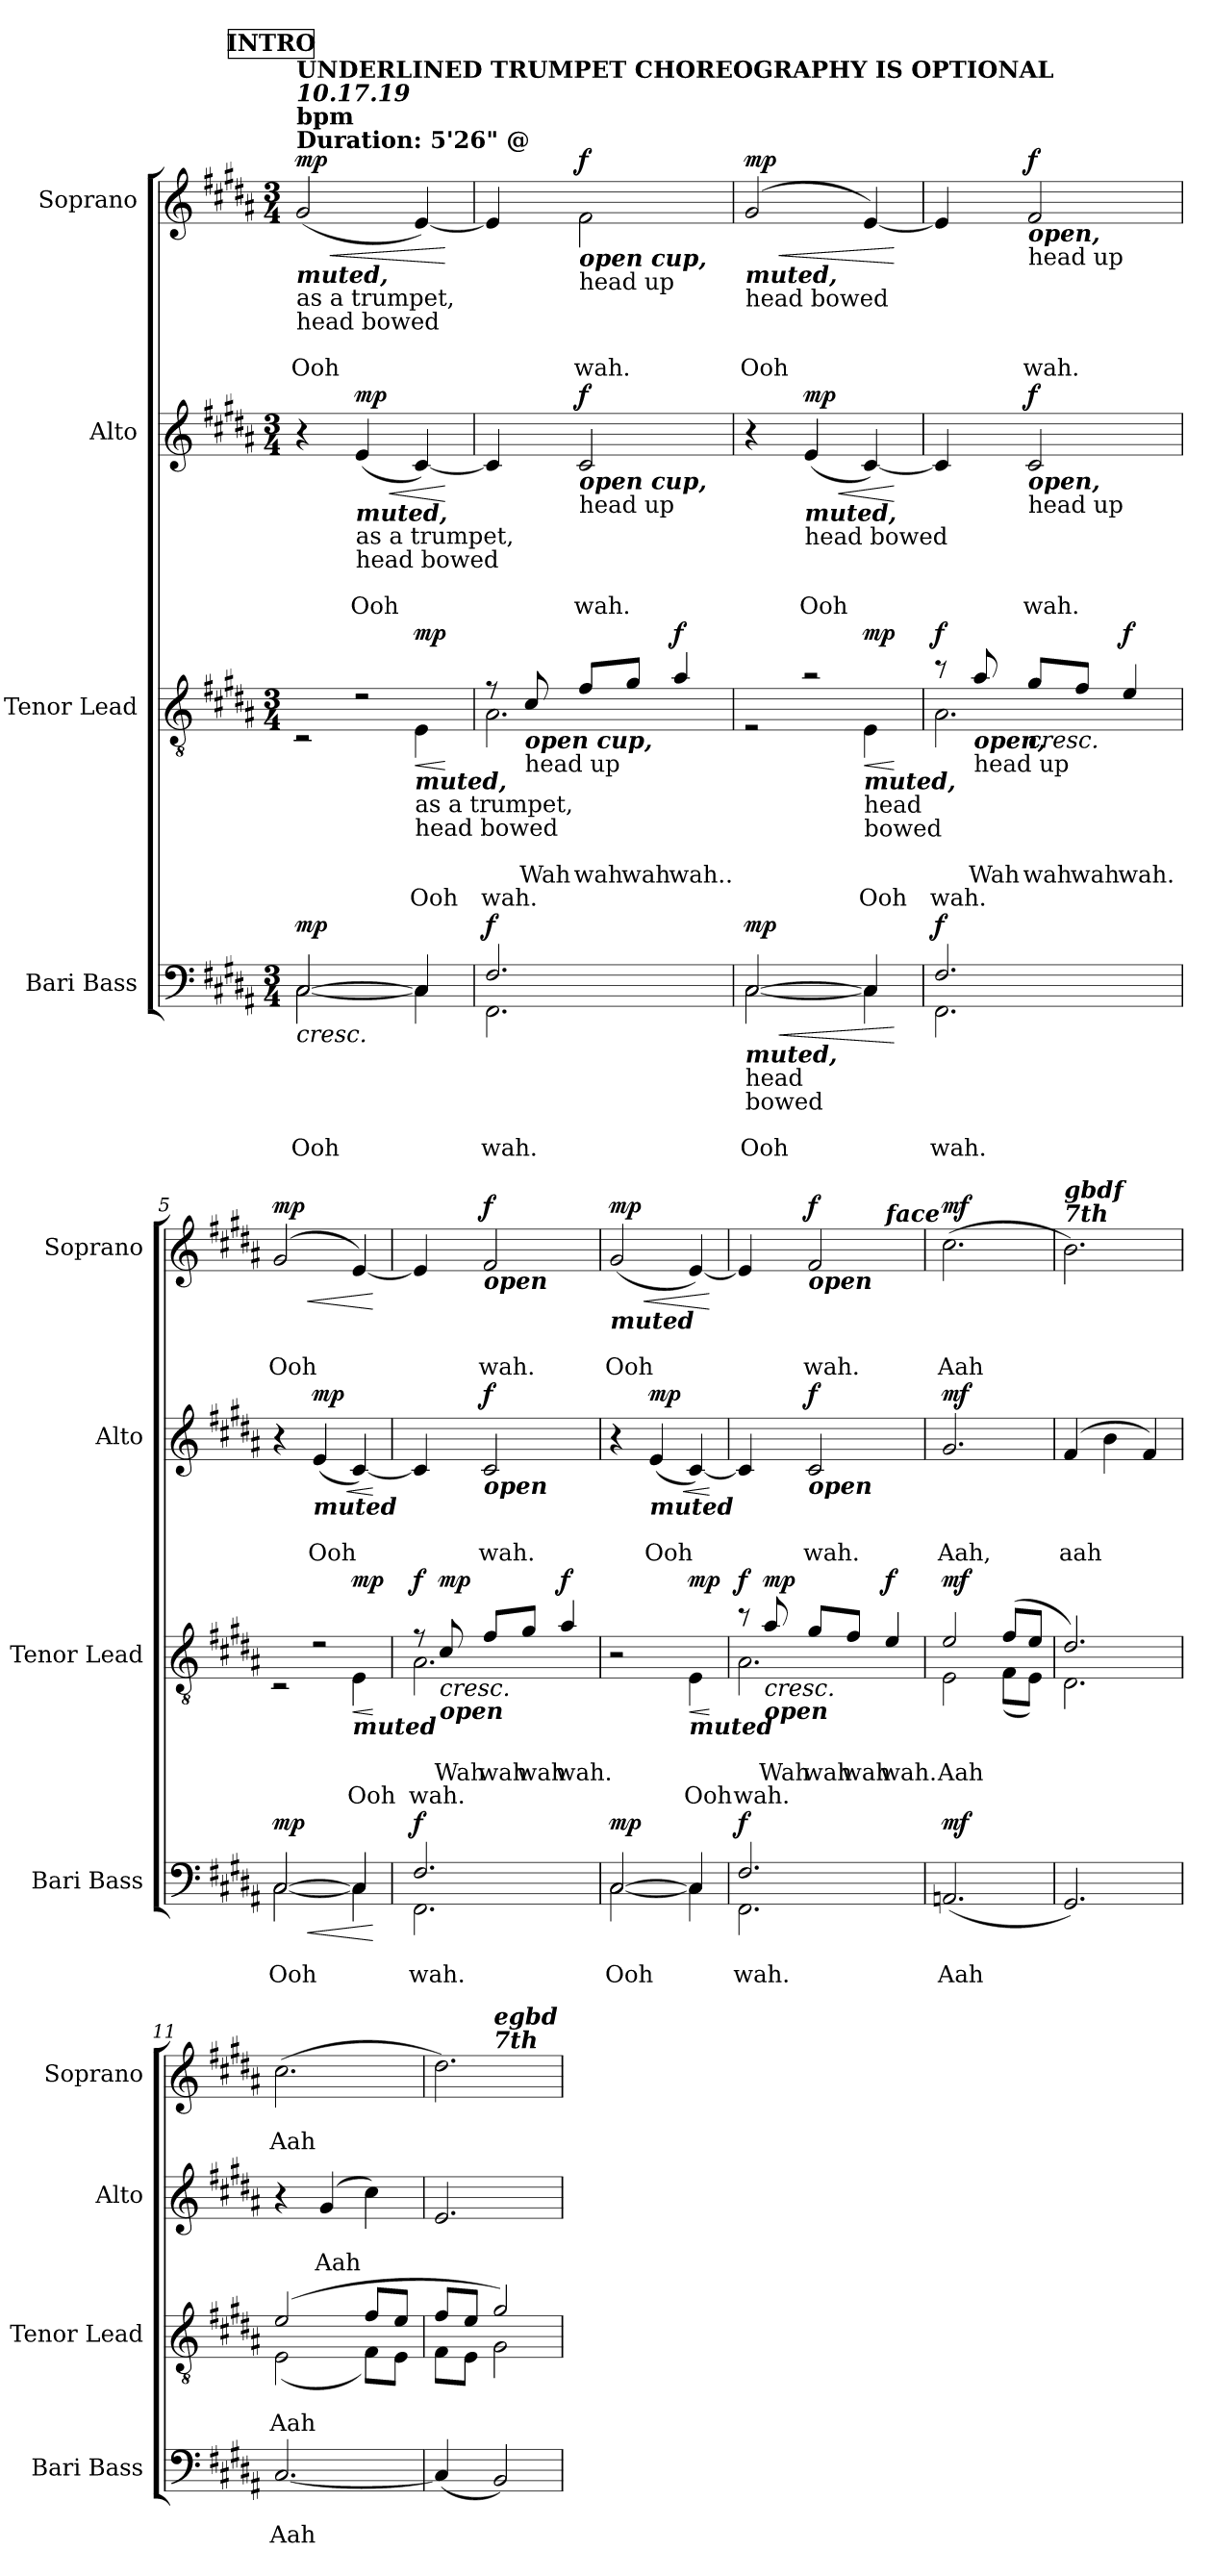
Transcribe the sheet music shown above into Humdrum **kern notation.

**kern	**text	**text	**dynam	**kern	**text	**text	**text	**dynam	**kern	**text	**text	**dynam	**kern	**text	**text	**dynam
*part4	*part4	*part4	*part4	*part3	*part3	*part3	*part3	*part3	*part2	*part2	*part2	*part2	*part1	*part1	*part1	*part1
*staff4	*staff4	*staff4	*staff4	*staff3	*staff3	*staff3	*staff3	*staff3	*staff2	*staff2	*staff2	*staff2	*staff1	*staff1	*staff1	*staff1
*I"Bari Bass	*	*	*	*I"Tenor Lead	*	*	*	*	*I"Alto	*	*	*	*I"Soprano	*	*	*
*I'Bari Bass	*	*	*	*I'Tenor  Lead	*	*	*	*	*I'Alto	*	*	*	*I'Soprano	*	*	*
*clefF4	*	*	*	*clefGv2	*	*	*	*	*clefG2	*	*	*	*clefG2	*	*	*
*k[f#c#g#d#a#]	*	*	*	*k[f#c#g#d#a#]	*	*	*	*	*k[f#c#g#d#a#]	*	*	*	*k[f#c#g#d#a#]	*	*	*
*M3/4	*	*	*	*M3/4	*	*	*	*	*M3/4	*	*	*	*M3/4	*	*	*
*MM95	*	*	*	*MM95	*	*	*	*	*MM95	*	*	*	*MM95	*	*	*
!!LO:REH:place=s1:a:B:fs=14:t=INTRO
=1	=1	=1	=1	=1	=1	=1	=1	=1	=1	=1	=1	=1	=1	=1	=1	=1
!	!	!	!	!	!	!	!	!	!	!	!	!	!LO:TX:a:B:t=Duration&colon; 5'26" @	!	!	!
!	!	!	!	!	!	!	!	!	!	!	!	!	!LO:TX:a:B:t=bpm	!	!	!
!	!	!	!	!	!	!	!	!	!	!	!	!	!LO:TX:a:Bi:t=10.17.19	!	!	!
!	!	!	!	!	!	!	!	!	!	!	!	!	!LO:TX:a:B:t=UNDERLINED TRUMPET CHOREOGRAPHY IS OPTIONAL	!	!	!
!	!	!	!	!	!	!	!	!	!	!	!	!	!LO:TX:b:Bi:t=muted,	!	!	!
!	!	!	!	!	!	!	!	!	!	!	!	!	!LO:TX:b:t=as a trumpet,	!	!	!
!	!	!	!	!	!	!	!	!	!	!	!	!	!LO:TX:b:t=head bowed	!	!	!
!LO:TX:b:Bi:t=muted,	!	!	!	!	!	!	!	!	!	!	!	!	!	!	!	!
!LO:TX:b:t=as a trumpet,	!	!	!	!	!	!	!	!	!	!	!	!	!	!	!	!
!LO:TX:b:t=head bowed	!	!	!	!	!	!	!	!	!	!	!	!	!	!	!	!
!	!	!LO:LY:b	!LO:HP:b	!	!	!	!	!	!	!	!	!	!	!	!LO:LY:b	!LO:HP:b
*^	*	*	*	*^	*	*	*	*	*	*	*	*	*	*	*	*
!	!	!	!	!LO:DY:n=1:a	!	!	!	!	!	!	!	!	!	!	!	!	!	!LO:DY:n=1:a
[2C#/	[2C#\	.	Ooh	< mp	4ryy	2r	.	.	.	.	4r	.	.	.	(<2g#/	.	Ooh	< mp
!	!	!	!	!	!	!	!	!	!	!	!LO:TX:b:Bi:t=muted,	!	!	!	!	!	!	!
!	!	!	!	!	!	!	!	!	!	!	!LO:TX:b:t=as a trumpet,	!	!	!	!	!	!	!
!	!	!	!	!	!	!	!	!	!	!	!LO:TX:b:t=head bowed	!	!	!	!	!	!	!
!	!	!	!	!	!	!	!	!	!	!	!	!	!LO:LY:b	!LO:HP:b	!	!	!	!
!	!	!	!	!	!	!	!	!	!	!	!	!	!	!LO:DY:n=1:a	!	!	!	!
.	.	.	.	.	2r	.	.	.	.	.	(<4e/	.	Ooh	< mp	.	.	.	.
!	!	!	!	!	!	!LO:TX:b:Bi:t=muted,	!	!	!	!	!	!	!	!	!	!	!	!
!	!	!	!	!	!	!LO:TX:b:t=as a trumpet,	!	!	!	!	!	!	!	!	!	!	!	!
!	!	!	!	!	!	!LO:TX:b:t=head bowed	!	!	!	!	!	!	!	!	!	!	!	!
!	!	!	!	!	!	!	!	!	!LO:LY:b	!LO:HP:b	!	!	!	!	!	!	!	!
!	!	!	!	!	!	!	!	!	!	!LO:DY:n=1:a	!	!	!	!	!	!	!	!
4C#/]	4C#\]	.	.	.	.	4E\	.	.	Ooh	< mp	[4c#/)	.	.	.	[4e/)	.	.	.
*v	*v	*	*	*	*	*	*	*	*	*	*	*	*	*	*	*	*	*
*	*	*	*	*v	*v	*	*	*	*	*	*	*	*	*	*	*	*
.	.	.	.	.	.	.	.	[	.	.	.	[	.	.	.	[
=2	=2	=2	=2	=2	=2	=2	=2	=2	=2	=2	=2	=2	=2	=2	=2	=2
!	!	!	!	!	!	!	!	!	!	!	!	!	!LO:TX:a:Bi:t=7th	!	!	!
!	!	!	!	!	!	!	!	!	!	!	!	!	!LO:TX:a:Bi:t=face	!	!	!
!	!	!	!	!LO:TX:b:Bi:t=open cup,	!	!	!	!	!	!	!	!	!	!	!	!
!	!	!	!	!LO:TX:b:t=head up	!	!	!	!	!	!	!	!	!	!	!	!
!LO:TX:b:Bi:t=open cup,	!	!	!	!	!	!	!	!	!	!	!	!	!	!	!	!
!LO:TX:b:t=head up	!	!	!	!	!	!	!	!	!	!	!	!	!	!	!	!
!	!	!LO:LY:b	!LO:DY:a	!	!	!	!LO:LY:b	!	!	!	!	!	!	!	!	!
*^	*	*	*	*^	*	*	*	*	*^	*	*	*	*^	*	*	*
2.F#/	2.FF#\	.	wah.	f	8r	2.A#\	.	.	wah.	.	4c#/]	4ryy	.	.	.	4e/]	4ryy	.	.	.
!	!	!	!	!	!LO:TX:b:Bi:t=open cup,	!	!	!	!	!	!	!	!	!	!	!	!	!	!	!
!	!	!	!	!	!LO:TX:b:t=head up	!	!	!	!	!	!	!	!	!	!	!	!	!	!	!
!	!	!	!	!	!	!	!	!LO:LY:b	!	!	!	!	!	!	!	!	!	!	!	!
.	.	.	.	.	8c#/	.	.	Wah	.	.	.	.	.	.	.	.	.	.	.	.
!	!	!	!	!	!	!	!	!	!	!	!	!	!	!	!	!LO:TX:b:Bi:t=open cup,	!	!	!	!
!	!	!	!	!	!	!	!	!	!	!	!	!	!	!	!	!LO:TX:b:t=head up	!	!	!	!
!	!	!	!	!	!	!	!	!	!	!	!LO:TX:b:Bi:t=open cup,	!	!	!	!	!	!	!	!	!
!	!	!	!	!	!	!	!	!	!	!	!LO:TX:b:t=head  up	!	!	!	!	!	!	!	!	!
!	!	!	!	!	!	!	!	!LO:LY:b	!	!	!	!	!	!LO:LY:b	!LO:DY:a	!	!	!	!LO:LY:b	!LO:DY:a
.	.	.	.	.	8f#/L	.	.	wah	.	.	2c#/	4c#/yy	.	wah.	f	2ryy	2f#\	.	wah.	f
!	!	!	!	!	!	!	!	!LO:LY:b	!	!	!	!	!	!	!	!	!	!	!	!
.	.	.	.	.	8g#/J	.	.	wah	.	.	.	.	.	.	.	.	.	.	.	.
!	!	!	!	!	!	!	!	!LO:LY:b	!	!LO:DY:a	!	!	!	!	!	!	!	!	!	!
.	.	.	.	.	4a#/	.	.	wah..	.	f	.	4c#/yy	.	.	.	.	.	.	.	.
=3	=3	=3	=3	=3	=3	=3	=3	=3	=3	=3	=3	=3	=3	=3	=3	=3	=3	=3	=3	=3
!	!	!	!	!	!	!	!	!	!	!	!	!	!	!	!	!LO:TX:b:Bi:t=muted,	!	!	!	!
!	!	!	!	!	!	!	!	!	!	!	!	!	!	!	!	!LO:TX:b:t=head bowed	!	!	!	!
!LO:TX:b:Bi:t=muted,	!	!	!	!	!	!	!	!	!	!	!	!	!	!	!	!	!	!	!	!
!LO:TX:b:t=head	!	!	!	!	!	!	!	!	!	!	!	!	!	!	!	!	!	!	!	!
!LO:TX:b:t=bowed	!	!	!	!	!	!	!	!	!	!	!	!	!	!	!	!	!	!	!	!
!	!	!	!LO:LY:b	!LO:HP:b	!	!	!	!	!	!	!	!	!	!	!	!	!	!	!LO:LY:b	!LO:HP:b
!	!	!	!	!LO:DY:n=1:a	!	!	!	!	!	!	!	!	!	!	!	!	!	!	!	!LO:DY:n=1:a
*	*	*	*	*	*	*	*	*	*	*	*v	*v	*	*	*	*	*	*	*	*
[2C#/	[2C#\	.	Ooh	< mp	4ryy	2r	.	.	.	.	4r	.	.	.	(<2g#/	4ryy	.	Ooh	< mp
!	!	!	!	!	!	!	!	!	!	!	!LO:TX:b:Bi:t=muted,	!	!	!	!	!	!	!	!
!	!	!	!	!	!	!	!	!	!	!	!LO:TX:b:t=head bowed	!	!	!	!	!	!	!	!
!	!	!	!	!	!	!	!	!	!	!	!	!	!LO:LY:b	!LO:HP:b	!	!	!	!	!
!	!	!	!	!	!	!	!	!	!	!	!	!	!	!LO:DY:n=1:a	!	!	!	!	!
.	.	.	.	.	2r	.	.	.	.	.	(<4e/	.	Ooh	< mp	.	4g#/yy	.	.	.
!	!	!	!	!	!	!LO:TX:b:Bi:t=muted,	!	!	!	!	!	!	!	!	!	!	!	!	!
!	!	!	!	!	!	!LO:TX:b:t=head	!	!	!	!	!	!	!	!	!	!	!	!	!
!	!	!	!	!	!	!LO:TX:b:t=bowed	!	!	!	!	!	!	!	!	!	!	!	!	!
!	!	!	!	!	!	!	!	!	!LO:LY:b	!LO:HP:b	!	!	!	!	!	!	!	!	!
!	!	!	!	!	!	!	!	!	!	!LO:DY:n=1:a	!	!	!	!	!	!	!	!	!
4C#/]	4C#\]	.	.	.	.	4E\	.	.	Ooh	< mp	[4c#/)	.	.	.	[4e/)	4ryy	.	.	.
*v	*v	*	*	*	*	*	*	*	*	*	*	*	*	*	*v	*v	*	*	*
*	*	*	*	*v	*v	*	*	*	*	*	*	*	*	*	*	*	*
.	.	.	[	.	.	.	.	[	.	.	.	[	.	.	.	[
=4	=4	=4	=4	=4	=4	=4	=4	=4	=4	=4	=4	=4	=4	=4	=4	=4
!	!	!	!	!	!	!	!	!	!	!	!	!	!LO:TX:a:Bi:t=7th	!	!	!
!	!	!	!	!	!	!	!	!	!	!	!	!	!LO:TX:a:Bi:t=face	!	!	!
!	!	!	!	!LO:TX:b:Bi:t=head	!	!	!	!	!	!	!	!	!	!	!	!
!	!	!	!	!LO:TX:b:t=up	!	!	!	!	!	!	!	!	!	!	!	!
!LO:TX:b:Bi:t=open,	!	!	!	!	!	!	!	!	!	!	!	!	!	!	!	!
!LO:TX:b:t=head up	!	!	!	!	!	!	!	!	!	!	!	!	!	!	!	!
!	!	!LO:LY:b	!LO:DY:a	!	!	!	!LO:LY:b	!LO:DY:a	!	!	!	!	!	!	!	!
*^	*	*	*	*^	*	*	*	*	*^	*	*	*	*^	*	*	*
2.F#/	2.FF#\	.	wah.	f	8r	2.A#\	.	.	wah.	f	4c#/]	4ryy	.	.	.	4e/]	4ryy	.	.	.
!	!	!	!	!	!LO:TX:b:Bi:t=open,	!	!	!	!	!	!	!	!	!	!	!	!	!	!	!
!	!	!	!	!	!LO:TX:b:t=head up	!	!	!	!	!	!	!	!	!	!	!	!	!	!	!
!	!	!	!	!	!	!	!	!LO:LY:b	!	!LO:DY:a	!	!	!	!	!	!	!	!	!	!
!	!	!	!	!	!	!	!	!	!	!LO:DY:n=1:a	!	!	!	!	!	!	!	!	!	!
.	.	.	.	.	8a#/	.	.	Wah	.	mf mp	.	.	.	.	.	.	.	.	.	.
!	!	!	!	!	!	!	!	!	!	!	!	!	!	!	!	!LO:TX:b:Bi:t=open,	!	!	!	!
!	!	!	!	!	!	!	!	!	!	!	!	!	!	!	!	!LO:TX:b:t=head up	!	!	!	!
!	!	!	!	!	!	!	!	!	!	!	!LO:TX:b:Bi:t=open,	!	!	!	!	!	!	!	!	!
!	!	!	!	!	!	!	!	!	!	!	!LO:TX:b:t=head up	!	!	!	!	!	!	!	!	!
!	!	!	!	!	!	!	!	!LO:LY:b	!	!LO:HP:b	!	!	!	!LO:LY:b	!LO:DY:a	!	!	!	!LO:LY:b	!LO:DY:a
.	.	.	.	.	8g#/L	.	.	wah	.	<	2c#/	4c#/yy	.	wah.	f	2f#/	4f#/yy	.	wah.	f
!	!	!	!	!	!	!	!	!LO:LY:b	!	!	!	!	!	!	!	!	!	!	!	!
.	.	.	.	.	8f#/J	.	.	wah	.	.	.	.	.	.	.	.	.	.	.	.
!	!	!	!	!	!	!	!	!LO:LY:b	!	!LO:DY:n=2:a	!	!	!	!	!	!	!	!	!	!
.	.	.	.	.	4e/	.	.	wah.	.	f	.	4c#/yy	.	.	.	.	4f#/yy	.	.	.
*v	*v	*	*	*	*	*	*	*	*	*	*v	*v	*	*	*	*v	*v	*	*	*
*	*	*	*	*v	*v	*	*	*	*	*	*	*	*	*	*	*	*
.	.	.	.	.	.	.	.	[	.	.	.	.	.	.	.	.
=5	=5	=5	=5	=5	=5	=5	=5	=5	=5	=5	=5	=5	=5	=5	=5	=5
!	!	!	!	!	!	!	!	!	!	!	!	!	!LO:TX:b:Bi:t=muted	!	!	!
!LO:TX:b:Bi:t=muted,	!	!	!	!	!	!	!	!	!	!	!	!	!	!	!	!
!LO:TX:b:t=head	!	!	!	!	!	!	!	!	!	!	!	!	!	!	!	!
!LO:TX:b:t=bowed	!	!	!	!	!	!	!	!	!	!	!	!	!	!	!	!
!	!	!LO:LY:b	!LO:HP:b	!	!	!	!	!	!	!	!	!	!	!	!LO:LY:b	!LO:HP:b
*^	*	*	*	*^	*	*	*	*	*	*	*	*	*^	*	*	*
!	!	!	!	!LO:DY:n=1:a	!	!	!	!	!	!	!	!	!	!	!	!	!	!	!LO:DY:n=1:a
[2C#/	[2C#\	.	Ooh	< mp	4ryy	2r	.	.	.	.	4r	.	.	.	(<2g#/	4ryy	.	Ooh	< mp
!	!	!	!	!	!	!	!	!	!	!	!LO:TX:b:Bi:t=muted	!	!	!	!	!	!	!	!
!	!	!	!	!	!	!	!	!	!	!	!	!	!LO:LY:b	!LO:HP:b	!	!	!	!	!
!	!	!	!	!	!	!	!	!	!	!	!	!	!	!LO:DY:n=1:a	!	!	!	!	!
.	.	.	.	.	2r	.	.	.	.	.	(<4e/	.	Ooh	< mp	.	4g#/yy	.	.	.
!	!	!	!	!	!	!LO:TX:b:Bi:t=muted	!	!	!	!	!	!	!	!	!	!	!	!	!
!	!	!	!	!	!	!	!	!	!LO:LY:b	!LO:HP:b	!	!	!	!	!	!	!	!	!
!	!	!	!	!	!	!	!	!	!	!LO:DY:n=1:a	!	!	!	!	!	!	!	!	!
4C#/]	4C#\]	.	.	.	.	4E\	.	.	Ooh	< mp	[4c#/)	.	.	.	[4e/)	4ryy	.	.	.
*v	*v	*	*	*	*	*	*	*	*	*	*	*	*	*	*v	*v	*	*	*
*	*	*	*	*v	*v	*	*	*	*	*	*	*	*	*	*	*	*
.	.	.	[	.	.	.	.	[	.	.	.	[	.	.	.	[
=6	=6	=6	=6	=6	=6	=6	=6	=6	=6	=6	=6	=6	=6	=6	=6	=6
!	!	!	!	!	!	!	!	!	!	!	!	!	!LO:TX:a:Bi:t=7th	!	!	!
!	!	!	!	!	!	!	!	!	!	!	!	!	!LO:TX:a:Bi:t=face	!	!	!
!	!	!	!	!LO:TX:b:Bi:t=open	!	!	!	!	!	!	!	!	!	!	!	!
!LO:TX:b:Bi:t=open,	!	!	!	!	!	!	!	!	!	!	!	!	!	!	!	!
!LO:TX:b:t=head up	!	!	!	!	!	!	!	!	!	!	!	!	!	!	!	!
!	!	!LO:LY:b	!LO:DY:a	!	!	!	!LO:LY:b	!LO:DY:a	!	!	!	!	!	!	!	!
*^	*	*	*	*^	*	*	*	*	*^	*	*	*	*^	*	*	*
*	*^	*	*	*	*	*	*	*	*	*	*	*^	*	*	*	*	*	*	*	*
2.F#/	2.FF#\	2F#/yy	.	wah.	f	8r	2.A#\	.	.	wah.	f	4c#/]	4ryy	4ryy	.	.	.	4e/]	4ryy	.	.	.
!	!	!	!	!	!	!LO:TX:b:Bi:t=open	!	!	!	!	!	!	!	!	!	!	!	!	!	!	!	!
!	!	!	!	!	!	!	!	!	!LO:LY:b	!	!LO:HP:b	!	!	!	!	!	!	!	!	!	!	!
!	!	!	!	!	!	!	!	!	!	!	!LO:DY:n=1:a	!	!	!	!	!	!	!	!	!	!	!
.	.	.	.	.	.	8c#/	.	.	Wah	.	< mp	.	.	.	.	.	.	.	.	.	.	.
!	!	!	!	!	!	!	!	!	!	!	!	!	!	!	!	!	!	!LO:TX:b:Bi:t=open	!	!	!	!
!	!	!	!	!	!	!	!	!	!	!	!	!LO:TX:b:Bi:t=open	!	!	!	!	!	!	!	!	!	!
!	!	!	!	!	!	!	!	!	!LO:LY:b	!	!	!	!	!	!	!LO:LY:b	!LO:DY:a	!	!	!	!LO:LY:b	!LO:DY:a
.	.	.	.	.	.	8f#/L	.	.	wah	.	.	2c#/	2ryy	4e/yy	.	wah.	f	2f#/	4f#/yy	.	wah.	f
!	!	!	!	!	!	!	!	!	!LO:LY:b	!	!	!	!	!	!	!	!	!	!	!	!	!
.	.	.	.	.	.	8g#/J	.	.	wah	.	.	.	.	.	.	.	.	.	.	.	.	.
!	!	!	!	!	!	!	!	!	!LO:LY:b	!	!LO:DY:n=2:a	!	!	!	!	!	!	!	!	!	!	!
.	.	4F#/yy	.	.	.	4a#/	.	.	wah.	.	f	.	.	4e/yy	.	.	.	.	4f#/yy	.	.	.
*v	*v	*v	*	*	*	*	*	*	*	*	*	*v	*v	*v	*	*	*	*v	*v	*	*	*
*	*	*	*	*v	*v	*	*	*	*	*	*	*	*	*	*	*	*
.	.	.	.	.	.	.	.	[	.	.	.	.	.	.	.	.
=7	=7	=7	=7	=7	=7	=7	=7	=7	=7	=7	=7	=7	=7	=7	=7	=7
!	!	!	!	!	!	!	!	!	!	!	!	!	!LO:TX:b:Bi:t=muted	!	!	!
!LO:TX:b:Bi:t=muted,	!	!	!	!	!	!	!	!	!	!	!	!	!	!	!	!
!LO:TX:b:t=head	!	!	!	!	!	!	!	!	!	!	!	!	!	!	!	!
!LO:TX:b:t=bowed	!	!	!	!	!	!	!	!	!	!	!	!	!	!	!	!
!	!	!LO:LY:b	!LO:DY:a	!	!	!	!	!	!	!	!	!	!	!	!LO:LY:b	!LO:HP:b
*^	*	*	*	*^	*	*	*	*	*	*	*	*	*	*	*	*
!	!	!	!	!	!	!	!	!	!	!	!	!	!	!	!	!	!	!LO:DY:n=1:a
[2C#/	[2C#\	.	Ooh	mp	4ryy	2r	.	.	.	.	4r	.	.	.	(<2g#/	.	Ooh	< mp
!	!	!	!	!	!	!	!	!	!	!	!LO:TX:b:Bi:t=muted	!	!	!	!	!	!	!
!	!	!	!	!	!	!	!	!	!	!	!	!	!LO:LY:b	!LO:HP:b	!	!	!	!
!	!	!	!	!	!	!	!	!	!	!	!	!	!	!LO:DY:n=1:a	!	!	!	!
.	.	.	.	.	2ryy	.	.	.	.	.	(<4e/	.	Ooh	< mp	.	.	.	.
!	!	!	!	!	!	!LO:TX:b:Bi:t=muted	!	!	!	!	!	!	!	!	!	!	!	!
!	!	!	!	!	!	!	!	!	!LO:LY:b	!LO:HP:b	!	!	!	!	!	!	!	!
!	!	!	!	!	!	!	!	!	!	!LO:DY:n=1:a	!	!	!	!	!	!	!	!
4C#/]	4C#\]	.	.	.	.	4E\	.	.	Ooh	< mp	[4c#/)	.	.	.	[4e/)	.	.	.
*v	*v	*	*	*	*	*	*	*	*	*	*	*	*	*	*	*	*	*
*	*	*	*	*v	*v	*	*	*	*	*	*	*	*	*	*	*	*
.	.	.	[	.	.	.	.	[	.	.	.	[	.	.	.	[
=8	=8	=8	=8	=8	=8	=8	=8	=8	=8	=8	=8	=8	=8	=8	=8	=8
!	!	!	!	!	!	!	!	!	!	!	!	!	!LO:TX:a:Bi:t=7th	!	!	!
!	!	!	!	!	!	!	!	!	!	!	!	!	!LO:TX:a:Bi:t=face	!	!	!
!	!	!	!	!LO:TX:b:Bi:t=open	!	!	!	!	!	!	!	!	!	!	!	!
!LO:TX:b:Bi:t=open,	!	!	!	!	!	!	!	!	!	!	!	!	!	!	!	!
!LO:TX:b:t=head up	!	!	!	!	!	!	!	!	!	!	!	!	!	!	!	!
!	!	!LO:LY:b	!LO:DY:a	!	!	!	!LO:LY:b	!LO:DY:a	!	!	!	!	!	!	!	!
*^	*	*	*	*^	*	*	*	*	*	*	*	*	*^	*	*	*
2.F#/	2.FF#\	.	wah.	f	8r	2.A#\	.	.	wah.	f	4c#/]	.	.	.	4e/]	2ryy	.	.	.
!	!	!	!	!	!LO:TX:b:Bi:t=open	!	!	!	!	!	!	!	!	!	!	!	!	!	!
!	!	!	!	!	!	!	!	!LO:LY:b	!	!LO:HP:b	!	!	!	!	!	!	!	!	!
!	!	!	!	!	!	!	!	!	!	!LO:DY:n=1:a	!	!	!	!	!	!	!	!	!
.	.	.	.	.	8a#/	.	.	Wah	.	< mp	.	.	.	.	.	.	.	.	.
!	!	!	!	!	!	!	!	!	!	!	!	!	!	!	!LO:TX:b:Bi:t=open	!	!	!	!
!	!	!	!	!	!	!	!	!	!	!	!LO:TX:b:Bi:t=open	!	!	!	!	!	!	!	!
!	!	!	!	!	!	!	!	!LO:LY:b	!	!	!	!	!LO:LY:b	!LO:DY:a	!	!	!	!LO:LY:b	!LO:DY:a
.	.	.	.	.	8g#/L	.	.	wah	.	.	2c#/	.	wah.	f	2f#/	.	.	wah.	f
!	!	!	!	!	!	!	!	!LO:LY:b	!	!	!	!	!	!	!	!	!	!	!
.	.	.	.	.	8f#/J	.	.	wah	.	.	.	.	.	.	.	.	.	.	.
!	!	!	!	!	!	!	!	!	!	!	!	!	!	!	!	!LO:TX:a:Bi:t=face	!	!	!
!	!	!	!	!	!	!	!	!LO:LY:b	!	!LO:DY:n=2:a	!	!	!	!	!	!	!	!	!
.	.	.	.	.	4e/	.	.	wah.	.	f	.	.	.	.	.	4ryy	.	.	.
*v	*v	*	*	*	*	*	*	*	*	*	*	*	*	*	*	*	*	*	*
*	*	*	*	*v	*v	*	*	*	*	*	*	*	*	*	*	*	*	*
.	.	.	.	.	.	.	.	[	.	.	.	.	.	.	.	.	.
!!LO:PB:g=z
=9	=9	=9	=9	=9	=9	=9	=9	=9	=9	=9	=9	=9	=9	=9	=9	=9	=9
!	!	!	!	!	!	!	!	!	!	!	!	!	!LO:TX:a:Bi:t=7th	!	!	!	!
!	!	!	!	!	!	!	!	!	!	!	!	!	!LO:TX:a:Bi:t=aceg	!	!	!	!
!	!	!LO:LY:b	!LO:DY:a	!	!	!LO:LY:b	!	!LO:DY:a	!	!	!LO:LY:b	!LO:DY:a	!	!	!	!LO:LY:b	!LO:DY:a
*	*	*	*	*^	*	*	*	*	*	*	*	*	*v	*v	*	*	*
(<2.AAn/	.	Aah	mf	2e/	2E\	.	Aah	.	mf	2.g#/	.	Aah,	mf	(>2.cc#\	.	Aah	mf
.	.	.	.	(>8f#/L	(<8F#\L	.	.	.	.	.	.	.	.	.	.	.	.
.	.	.	.	8e/J	8E\J)	.	.	.	.	.	.	.	.	.	.	.	.
=10	=10	=10	=10	=10	=10	=10	=10	=10	=10	=10	=10	=10	=10	=10	=10	=10	=10
!	!	!	!	!	!	!	!	!	!	!	!	!	!	!LO:TX:a:Bi:t=7th	!	!	!
!	!	!	!	!	!	!	!	!	!	!	!	!	!	!LO:TX:a:Bi:t=gbdf	!	!	!
!	!	!	!	!	!	!	!	!	!	!	!	!LO:LY:b	!	!	!	!	!
2.GG#/)	.	.	.	2.d#/)	2.D#\	.	.	.	.	(>4f#/	.	aah	.	2.b\)	.	.	.
.	.	.	.	.	.	.	.	.	.	4b\	.	.	.	.	.	.	.
.	.	.	.	.	.	.	.	.	.	4f#/)	.	.	.	.	.	.	.
=11	=11	=11	=11	=11	=11	=11	=11	=11	=11	=11	=11	=11	=11	=11	=11	=11	=11
!	!	!LO:LY:b	!	!	!	!	!LO:LY:b	!	!	!	!	!	!	!	!	!LO:LY:b	!
[2.C#/	.	Aah	.	(>2e/	(<2E\	.	Aah	.	.	4r	.	.	.	(>2.cc#\	.	Aah	.
!	!	!	!	!	!	!	!	!	!	!	!	!LO:LY:b	!	!	!	!	!
.	.	.	.	.	.	.	.	.	.	(>4g#/	.	Aah	.	.	.	.	.
.	.	.	.	8f#/L	8F#\L)	.	.	.	.	4cc#\)	.	.	.	.	.	.	.
.	.	.	.	8e/J	8E\J	.	.	.	.	.	.	.	.	.	.	.	.
=12	=12	=12	=12	=12	=12	=12	=12	=12	=12	=12	=12	=12	=12	=12	=12	=12	=12
*	*	*	*	*	*	*	*	*	*	*	*	*	*	*^	*	*	*
(<4C#/]	.	.	.	8f#/L	8F#\L	.	.	.	.	2.e/	.	.	.	2.dd#\)	4ryy	.	.	.
.	.	.	.	8e/J	8E\J	.	.	.	.	.	.	.	.	.	.	.	.	.
!	!	!	!	!	!	!	!	!	!	!	!	!	!	!	!LO:TX:Bi:t=7th	!	!	!
!	!	!	!	!	!	!	!	!	!	!	!	!	!	!	!LO:TX:a:Bi:t=egbd	!	!	!
2BB/)	.	.	.	2g#/)	2G#\	.	.	.	.	.	.	.	.	.	2ryy	.	.	.
*	*	*	*	*v	*v	*	*	*	*	*	*	*	*	*v	*v	*	*	*
=	=	=	=	=	=	=	=	=	=	=	=	=	=	=	=	=
*-	*-	*-	*-	*-	*-	*-	*-	*-	*-	*-	*-	*-	*-	*-	*-	*-
